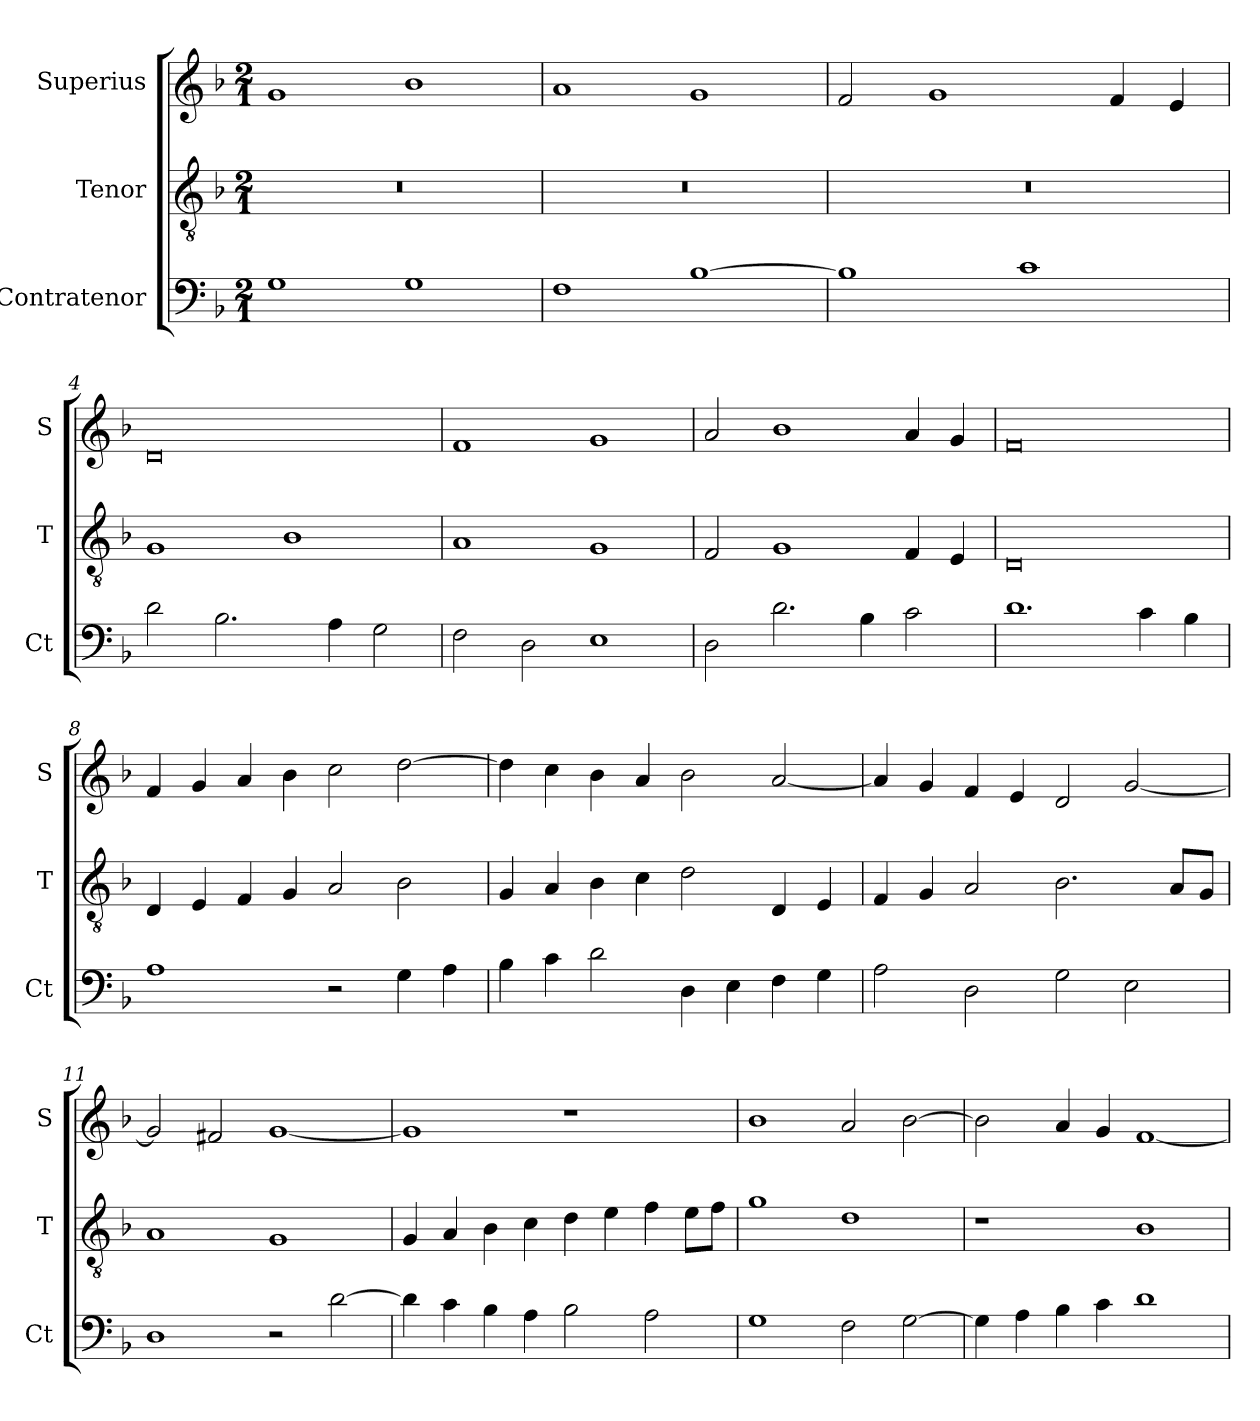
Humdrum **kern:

**kern	**kern	**kern
*part3	*part2	*part1
*staff3	*staff2	*staff1
*I"Contratenor	*I"Tenor	*I"Superius
*I'Ct	*I'T	*I'S
*clefF4	*clefGv2	*clefG2
*k[b-]	*k[b-]	*k[b-]
*M2/1	*M2/1	*M2/1
=1	=1	=1
1G	0r	1g
1G	.	1b-
=2	=2	=2
1F	0r	1a
[1B-	.	1g
=3	=3	=3
1B-]	0r	2f/
.	.	1g
1c	.	.
.	.	4f/
.	.	4e/
=4	=4	=4
2d\	1G	0d
2.B-\	.	.
.	1B-	.
4A\	.	.
2G\	.	.
=5	=5	=5
2F\	1A	1f
2D\	.	.
1E	1G	1g
=6	=6	=6
2D\	2F/	2a/
2.d\	1G	1b-
4B-\	.	.
2c\	4F/	4a/
.	4E/	4g/
=7	=7	=7
1.d	0D	0f
4c\	.	.
4B-\	.	.
=8	=8	=8
1A	4D/	4f/
.	4E/	4g/
.	4F/	4a/
.	4G/	4b-\
2r	2A/	2cc\
4G\	2B-\	[2dd\
4A\	.	.
=9	=9	=9
4B-\	4G/	4dd\]
4c\	4A/	4cc\
2d\	4B-\	4b-\
.	4c\	4a/
4D\	2d\	2b-\
4E\	.	.
4F\	4D/	[2a/
4G\	4E/	.
=10	=10	=10
2A\	4F/	4a/]
.	4G/	4g/
2D\	2A/	4f/
.	.	4e/
2G\	2.B-\	2d/
2E\	.	[2g/
.	8A/L	.
.	8G/J	.
=11	=11	=11
1D	1A	2g/]
.	.	2f#X/
2r	1G	[1g
[2d\	.	.
=12	=12	=12
4d\]	4G/	1g]
4c\	4A/	.
4B-\	4B-\	.
4A\	4c\	.
2B-\	4d\	1r
.	4e\	.
2A\	4f\	.
.	8e\L	.
.	8f\J	.
=13	=13	=13
1G	1g	1b-
2F\	1d	2a/
[2G\	.	[2b-\
=14	=14	=14
4G\]	1r	2b-\]
4A\	.	.
4B-\	.	4a/
4c\	.	4g/
1d	1B-	[1f
=	=	=
*-	*-	*-
